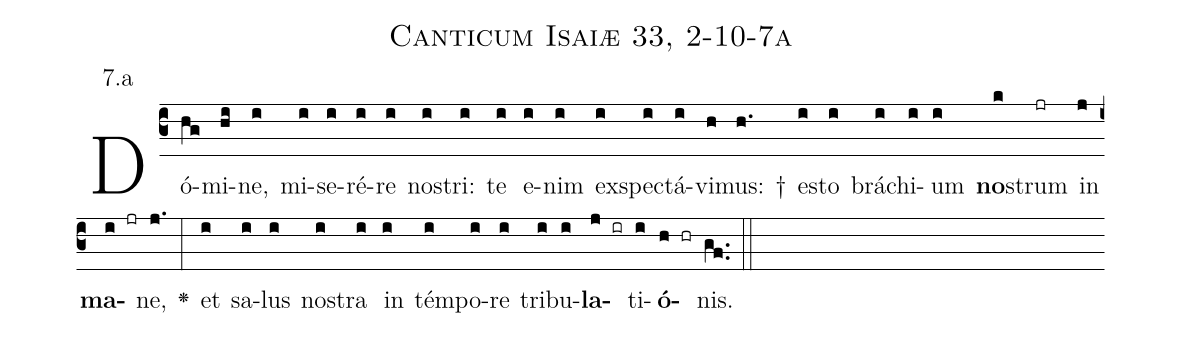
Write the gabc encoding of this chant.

name: Canticum Isaiæ 33, 2-10-7a;
annotation: 7.a;
%%
(c3)Dó(hg)mi(hi)ne,(i) mi(i)se(i)ré(i)re(i) no(i)stri:(i) te(i) e(i)nim(i) ex(i)spe(i)ctá(i)vi(h)mus: †(h.) e(i)sto(i) brá(i)chi(i)um(i) <b>no</b>(k)strum(jr) in(j) <b>ma</b>(i jr)ne,(j.) <v>\greheightstar</v>(:) et(i) sa(i)lus(i) no(i)stra(i) in(i) tém(i)po(i)re(i) tri(i)bu(i)<b>la</b>(j ir)ti(i)<b>ó</b>(h hr)nis.(gf..) (::)


%E(i) u(i) o(j) u(i) a(h) e.(gf..) (::)
